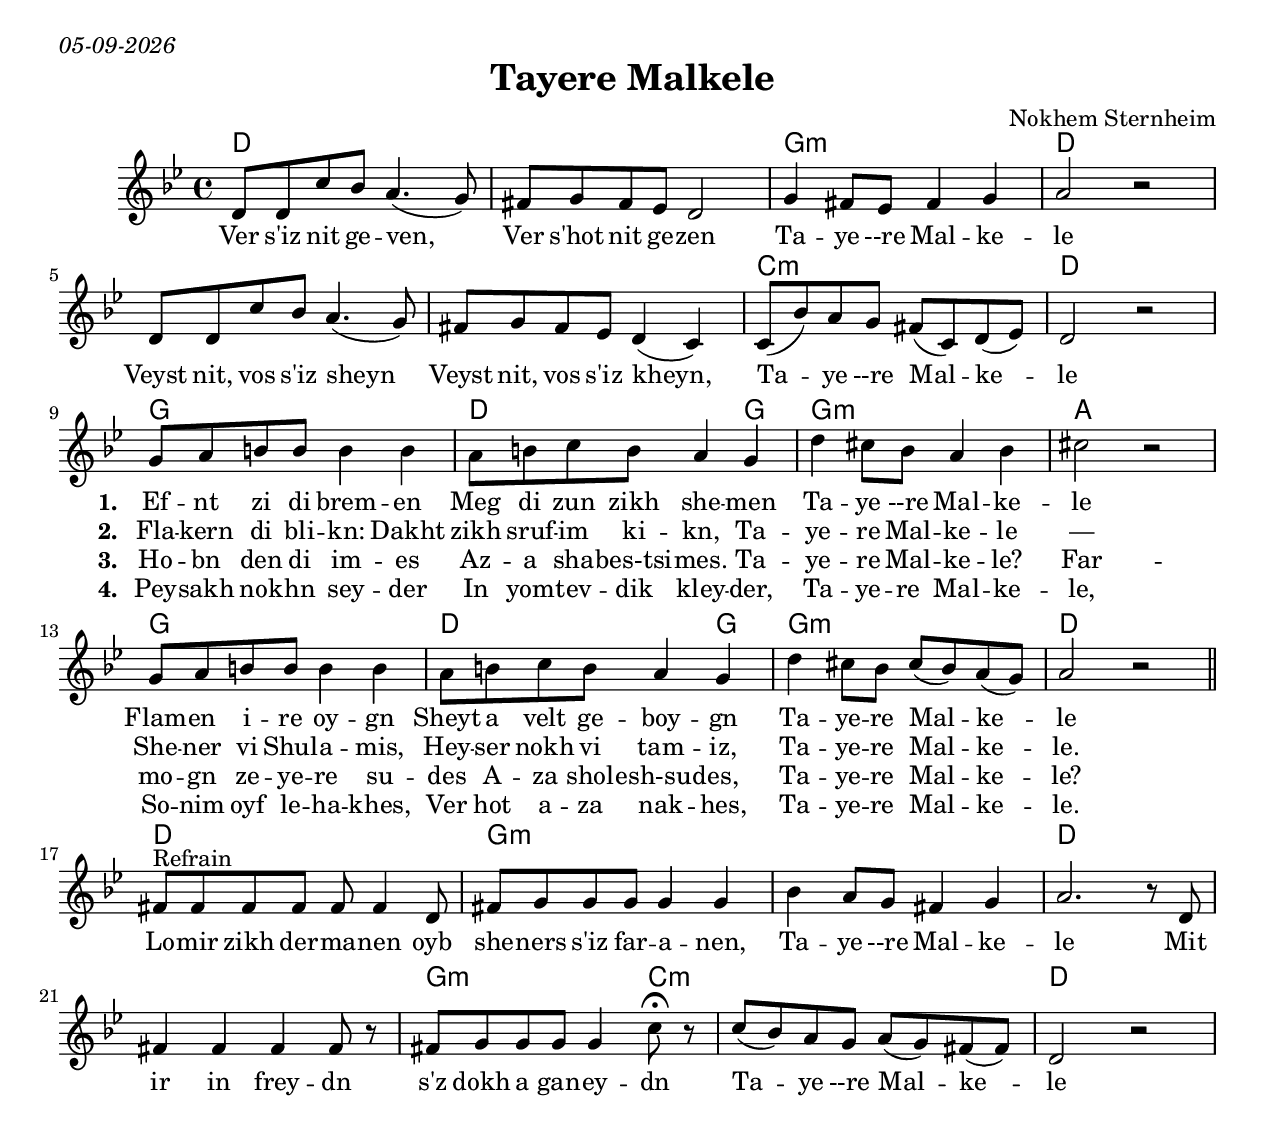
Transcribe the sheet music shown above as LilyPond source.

\version "2.18.0"
\include "english.ly"
\paper{
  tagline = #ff
  print-all-headers = ##t
  #(set-paper-size "letter")
}
date = #(strftime "%d-%m-%Y" (localtime (current-time)))

\markup{ \italic{ \date }  }

%\markup{ Got something to say? }

global = {
  \clef treble
  \key c \major
  \time 4/4
  \set Score.markFormatter = #format-mark-box-alphabet
}

%#################################### Melody ########################
%melody =  \transpose c d \relative c' {  %transpose for clarinet
melody = \relative c' {
  \global
  e8 e d' c b4.(a8)
  gs8 a gs f e2
  a4 gs8 f gs4 a
  b2 r

  e,8 e d' c b4.(a8)
  gs8 a gs f e4(d)
  d8(c') b a gs (d) e(f)
  e2 r

  a8 b cs cs cs 4 cs
  b8 cs d cs b4 a
  e'4 ds8 c b4 c
  ds2 r

  a8 b cs cs cs 4 cs
  b8 cs d cs b4 a
  e'4 ds8 c ds(c) b(a)
  b2 r

  \bar"||"

  gs8^Refrain gs gs gs gs gs 4 e8
  gs8 a a a a4 a
  c4 b8 a gs4 a
  b2. r8 e,

  gs4 gs gs gs 8 r
  gs8 a a a a4 d8 \fermata r
  d8(c) b a b(a) gs(gs)
  e2 r
}
%################################# Lyrics #####################
\addlyrics{
  Ver s'iz nit ge -- ven,
  Ver s'hot nit ge -- zen
  Ta -- ye --re Mal -- ke -- le
  Veyst nit, vos s'iz sheyn
  Veyst nit, vos s'iz kheyn,
  Ta -- ye --re Mal -- ke -- le
  \set stanza = #"1. "
  Ef -- nt zi di brem -- en
  Meg di zun zikh she -- men
  Ta -- ye --re Mal -- ke -- le
  Flam -- en i -- re oy -- gn
  Sheyt a velt ge -- boy -- gn
  Ta -- ye -- re Mal -- ke -- le
  %refrain
  Lo -- mir zikh der -- ma -- nen oyb
  she -- ners s'iz far -- a -- nen,
  Ta -- ye --re Mal -- ke -- le
  Mit ir in frey -- dn s'z dokh a gan -- ey  -- dn
  Ta -- ye --re Mal -- ke -- le
}

\addlyrics {

  \repeat unfold 32{\skip 2}
  \set stanza = #"2. "
  Fla -- kern di bli -- kn:
  Dakht zikh sruf -- im ki -- kn,
  Ta -- ye -- re Mal -- ke -- le —
  She -- ner vi Shul -- a -- mis,
  Hey -- ser nokh vi tam -- iz,
  Ta -- ye -- re Mal -- ke -- le.
}

\addlyrics {


  \repeat unfold 32{\skip 2}
  \set stanza = #"3. "
  Ho -- bn den di im -- es
  Az -- a sha -- bes-tsi -- mes.
  Ta -- ye -- re Mal -- ke -- le?
  Far -- mo -- gn ze -- ye -- re su -- des
  A -- za shol -- esh-sud -- es,
  Ta -- ye -- re Mal -- ke -- le?
}
\addlyrics {

  \repeat unfold 32{\skip 2}
  \set stanza = #"4. "
  Pey -- sakh nok -- hn sey -- der
  In yom -- tev -- dik kley -- der,
  Ta -- ye -- re Mal -- ke -- le,
  So -- nim oyf le -- ha -- khes,
  Ver hot a -- za nak -- hes,
  Ta -- ye -- re Mal -- ke -- le.


}

%################################# Chords #######################
harmonies = \chordmode {
  e1*2
  a1:m
  e1*3
  d1:m
  e1 %8
  a1
  e4*3 a4
  a1:m
  b1
  a1
  e4*3 a4
  a1:m
  e1
  e1
  a1*2:m
  e1*2
  a4*3:m d4:m
  d1:m
  e1

}

\score {
  <<
    \new ChordNames {
      \set chordChanges = ##t
      \transpose e d\harmonies
    }
    \transpose e d\new Staff   \melody
  >>
  \header{
    title= "Tayere Malkele "
    subtitle=""
    composer= "Nokhem Sternheim"
    instrument =""
    arranger= ""
  }
  \layout{indent = 1.0\cm}
  \midi {
    \tempo 4 = 120

    % \midi { }
  }
}
%{
% more verses:
\markup{}
\markup {
  \fill-line {
    \hspace #0.1 % distance from left margin
    \column {
      \line { "1."
	\column {
	  ""
	}
      }
      \hspace #0.2 % vertical distance between verses
      \line { "2."
	\column {
	 ""
	}
      }
    }
    \hspace #0.1  % horiz. distance between columns
    \column {
      \line { "3."
	\column {
	  ""
	}
      }
      \hspace #0.2 % distance between verses
      \line { "4."
	\column {
	 ""
	}
      }
    }
    \hspace #0.1 % distance to right margin
  }
}

%}
